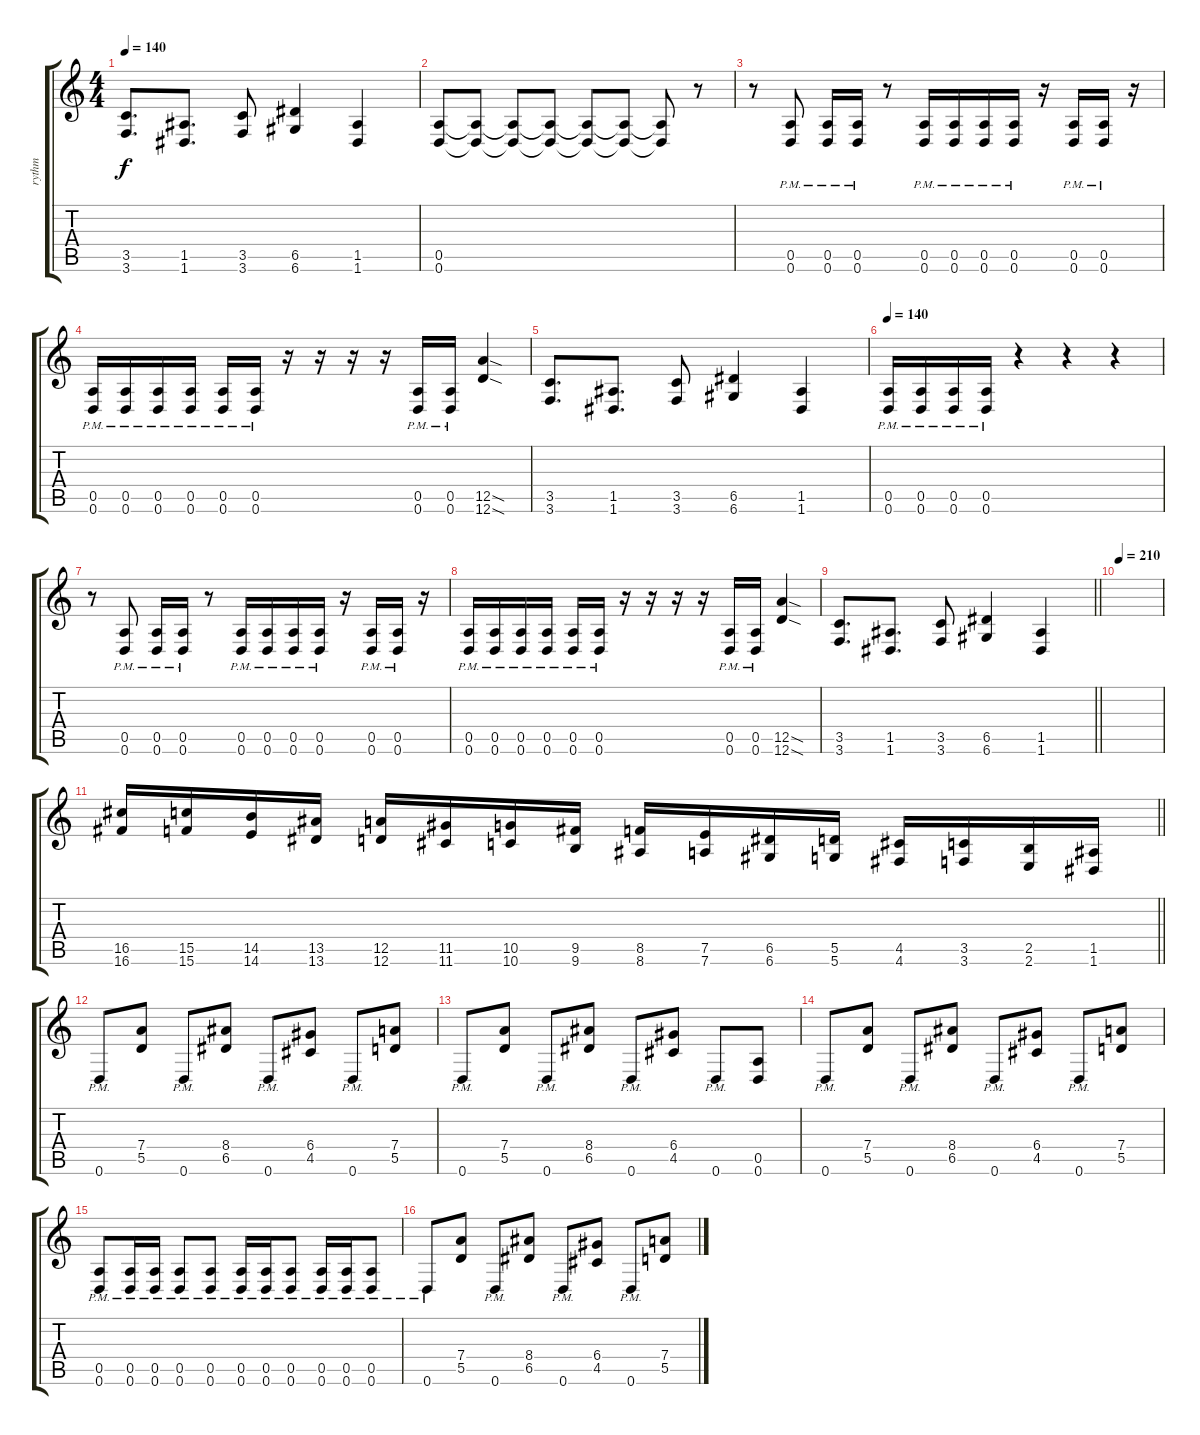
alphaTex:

\track ("rythm" "rythm") {instrument distortionguitar}
\staff {score tabs}
\tuning (E4 B3 G3 D3 A2 D2) {hide}
\ts (4 4)
\tempo 140
\clef g2
\ks c
(3.5 3.6).8{d dy f} (1.5 1.6).8{d} (3.5 3.6).8 (6.5 6.6).4 (1.5 1.6).4 |
(0.5 0.6).8 (0.5{t} 0.6{t}).8 (0.5{t} 0.6{t}).8 (0.5{t} 0.6{t}).8 (0.5{t} 0.6{t}).8 (0.5{t} 0.6{t}).8 (0.5{t} 0.6{t}).8 r.8 |
r.8 (0.5{pm} 0.6{pm}).8 (0.5{pm} 0.6{pm}).16 (0.5{pm} 0.6{pm}).16 r.8 (0.5{pm} 0.6{pm}).16 (0.5{pm} 0.6{pm}).16 (0.5{pm} 0.6{pm}).16 (0.5{pm} 0.6{pm}).16 r.16 (0.5{pm} 0.6{pm}).16 (0.5{pm} 0.6{pm}).16 r.16 |
(0.5{pm} 0.6{pm}).16 (0.5{pm} 0.6{pm}).16 (0.5{pm} 0.6{pm}).16 (0.5{pm} 0.6{pm}).16 (0.5{pm} 0.6{pm}).16 (0.5{pm} 0.6{pm}).16 r.16 r.16 r.16 r.16 (0.5{pm} 0.6{pm}).16 (0.5{pm} 0.6{pm}).16 (12.5{sod} 12.6{sod}).4 |
(3.5 3.6).8{d} (1.5 1.6).8{d} (3.5 3.6).8 (6.5 6.6).4 (1.5 1.6).4 |
\tempo 140
(0.5{pm} 0.6{pm}).16 (0.5{pm} 0.6{pm}).16 (0.5{pm} 0.6{pm}).16 (0.5{pm} 0.6{pm}).16 r.4 r.4 r.4 |
r.8 (0.5{pm} 0.6{pm}).8 (0.5{pm} 0.6{pm}).16 (0.5{pm} 0.6{pm}).16 r.8 (0.5{pm} 0.6{pm}).16 (0.5{pm} 0.6{pm}).16 (0.5{pm} 0.6{pm}).16 (0.5{pm} 0.6{pm}).16 r.16 (0.5{pm} 0.6{pm}).16 (0.5{pm} 0.6{pm}).16 r.16 |
(0.5{pm} 0.6{pm}).16 (0.5{pm} 0.6{pm}).16 (0.5{pm} 0.6{pm}).16 (0.5{pm} 0.6{pm}).16 (0.5{pm} 0.6{pm}).16 (0.5{pm} 0.6{pm}).16 r.16 r.16 r.16 r.16 (0.5{pm} 0.6{pm}).16 (0.5{pm} 0.6{pm}).16 (12.5{sod} 12.6{sod}).4 |
\barLineRight lightlight
(3.5 3.6).8{d} (1.5 1.6).8{d} (3.5 3.6).8 (6.5 6.6).4 (1.5 1.6).4 |
\tempo 210
|
\barLineRight lightlight
(16.5 16.6).16{instrument guitarfretnoise} (15.5 15.6).16 (14.5 14.6).16 (13.5 13.6).16 (12.5 12.6).16 (11.5 11.6).16 (10.5 10.6).16 (9.5 9.6).16 (8.5 8.6).16 (7.5 7.6).16 (6.5 6.6).16 (5.5 5.6).16 (4.5 4.6).16 (3.5 3.6).16 (2.5 2.6).16 (1.5 1.6).16 |
0.6{pm}.8{instrument distortionguitar} (7.4 5.5).8 0.6{pm}.8 (8.4 6.5).8 0.6{pm}.8 (6.4 4.5).8 0.6{pm}.8 (7.4 5.5).8 |
0.6{pm}.8 (7.4 5.5).8 0.6{pm}.8 (8.4 6.5).8 0.6{pm}.8 (6.4 4.5).8 0.6{pm}.8 (0.5 0.6).8 |
0.6{pm}.8 (7.4 5.5).8 0.6{pm}.8 (8.4 6.5).8 0.6{pm}.8 (6.4 4.5).8 0.6{pm}.8 (7.4 5.5).8 |
(0.5{pm} 0.6{pm}).8 (0.5{pm} 0.6{pm}).16 (0.5{pm} 0.6{pm}).16 (0.5{pm} 0.6{pm}).8 (0.5{pm} 0.6{pm}).8 (0.5{pm} 0.6{pm}).16 (0.5{pm} 0.6{pm}).16 (0.5{pm} 0.6{pm}).8 (0.5{pm} 0.6{pm}).16 (0.5{pm} 0.6{pm}).16 (0.5{pm} 0.6{pm}).8 |
0.6{pm}.8 (7.4 5.5).8 0.6{pm}.8 (8.4 6.5).8 0.6{pm}.8 (6.4 4.5).8 0.6{pm}.8 (7.4 5.5).8
